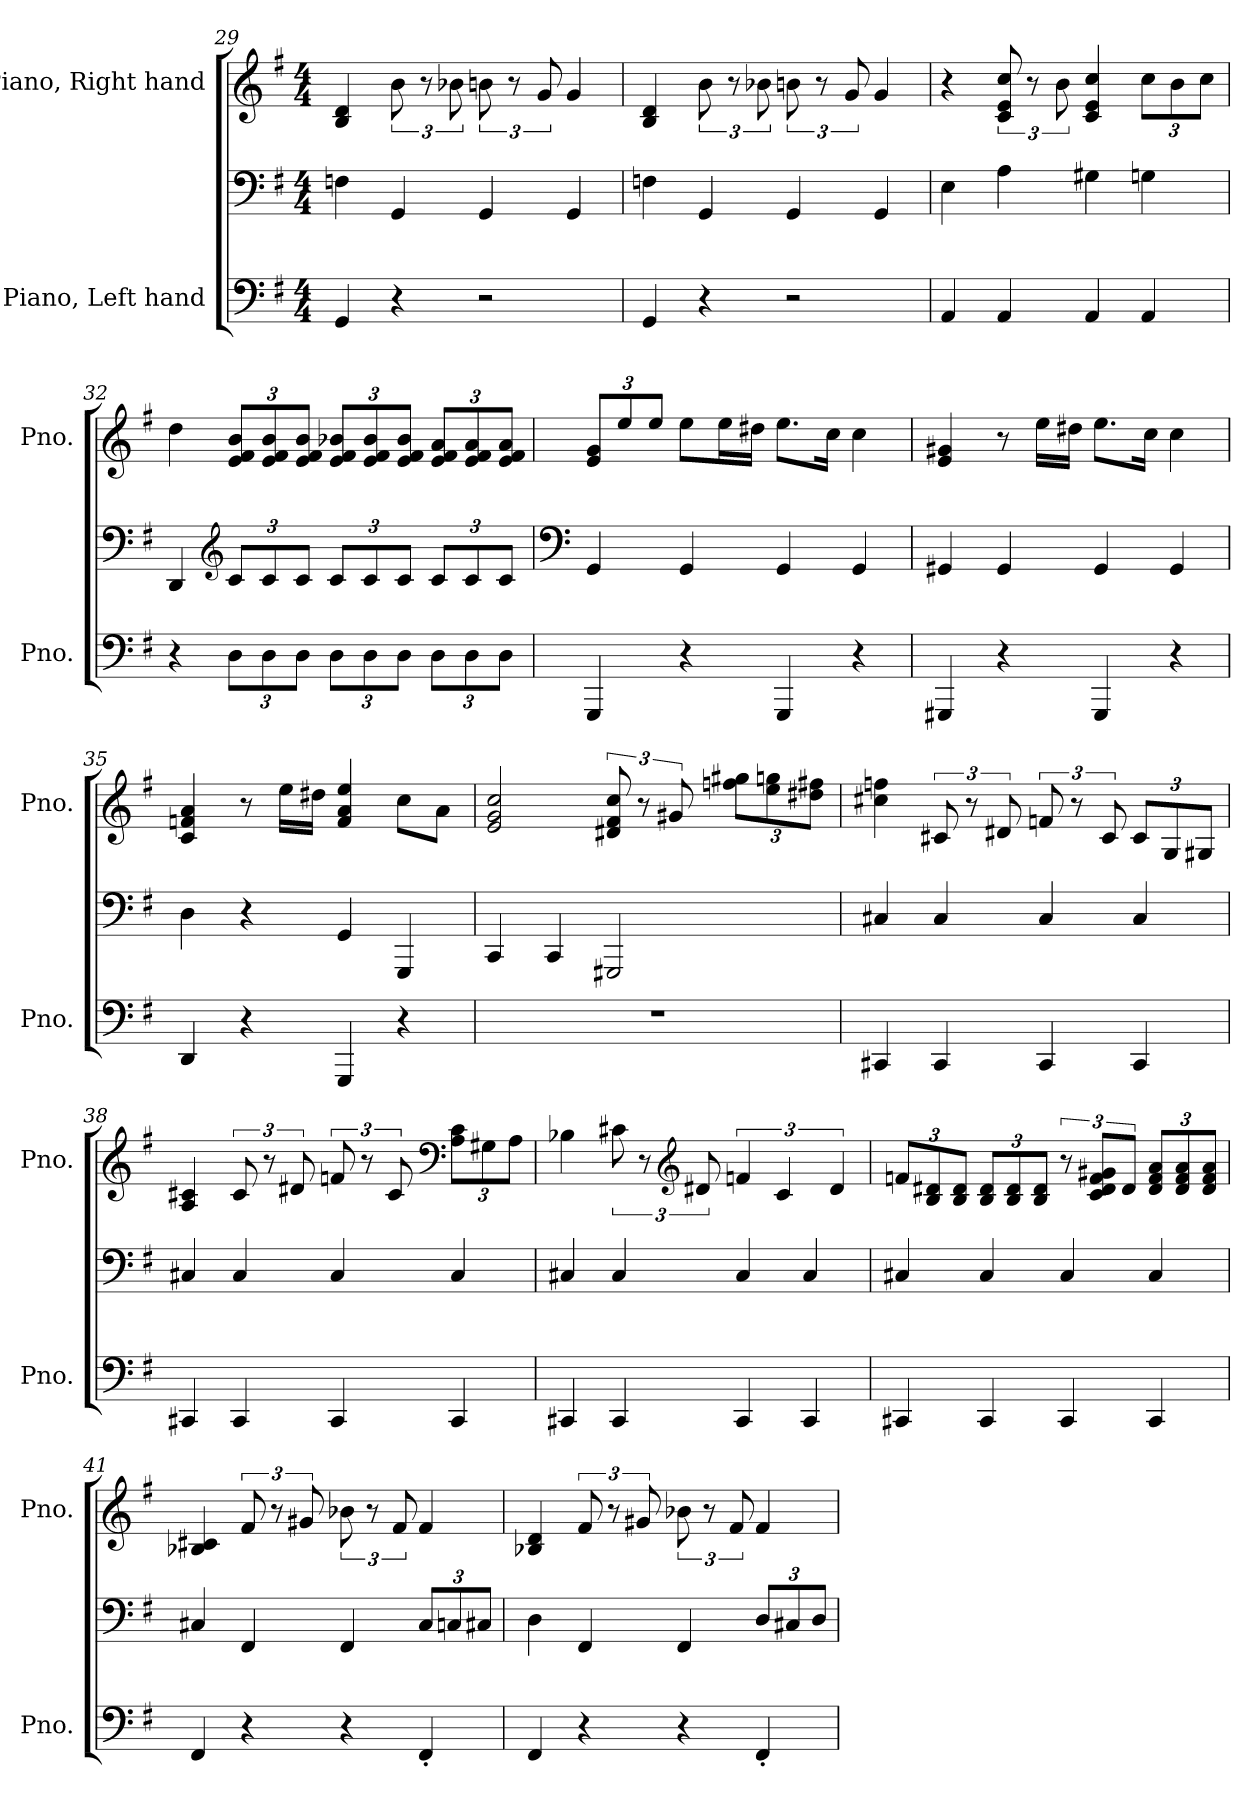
**kern	**kern	**kern
*part2	*part2	*part1
*staff3	*staff2	*staff1
*I"Piano, Left hand	*	*I"Piano, Right hand
*I'Pno.	*	*I'Pno.
*clefF4	*clefF4	*clefG2
*k[f#]	*k[f#]	*k[f#]
*M4/4	*M4/4	*M4/4
=29	=29	=29
4GG/	4Fn\	4B/ 4d/
4r	4GG/	12b\
.	.	12r
.	.	12b-X\
2r	4GG/	12bn\
.	.	12r
.	.	12g/
.	4GG/	4g/
!!LO:LB:g=z
=30	=30	=30
4GG/	4Fn\	4B/ 4d/
4r	4GG/	12b\
.	.	12r
.	.	12b-X\
2r	4GG/	12bn\
.	.	12r
.	.	12g/
.	4GG/	4g/
=31	=31	=31
4AA/	4E\	4r
4AA/	4A\	12c/ 12e/ 12cc/
.	.	12r
.	.	12b\
4AA/	4G#X\	4c/ 4e/ 4cc/
*	*	*Xbrackettup
4AA/	4Gn\	12cc\L
.	.	12b\
.	.	12cc\J
=32	=32	=32
4r	4DD/	4dd\
*	*clefG2	*
*Xbrackettup	*Xbrackettup	*
12D\L	12c/L	12e/ 12f#/ 12b/L
12D\	12c/	12e/ 12f#/ 12b/
12D\J	12c/J	12e/ 12f#/ 12b/J
12D\L	12c/L	12e/ 12f#/ 12b-X/L
12D\	12c/	12e/ 12f#/ 12b-/
12D\J	12c/J	12e/ 12f#/ 12b-/J
12D\L	12c/L	12e/ 12f#/ 12a/L
12D\	12c/	12e/ 12f#/ 12a/
12D\J	12c/J	12e/ 12f#/ 12a/J
!!LO:LB:g=z
=33	=33	=33
*	*clefF4	*
4GGG/	4GG/	12e/ 12g/L
.	.	12ee/
.	.	12ee/J
4r	4GG/	8ee\L
.	.	16ee\L
.	.	16dd#X\JJ
4GGG/	4GG/	8.ee\L
.	.	16cc\Jk
4r	4GG/	4cc\
=34	=34	=34
4GGG#X/	4GG#X/	4e/ 4g#X/
4r	4GG#/	8r
.	.	16ee\LL
.	.	16dd#X\JJ
4GGG#/	4GG#/	8.ee\L
.	.	16cc\Jk
4r	4GG#/	4cc\
=35	=35	=35
4DD/	4D\	4c/ 4fn/ 4a/
4r	4r	8r
.	.	16ee\LL
.	.	16dd#X\JJ
4GGG/	4GG/	4f/ 4a/ 4ee/
4r	4GGG/	8cc\L
.	.	8a\J
!!LO:PB:g=z
=36	=36	=36
1r	4CC/	2e/ 2g/ 2cc/
.	4CC/	.
*	*	*brackettup
.	2GGG#X/	12d#X/ 12f#/ 12cc/
.	.	12r
.	.	12g#X/
*	*	*Xbrackettup
.	.	12ffn\ 12gg#X\L
.	.	12ee\ 12ggn\
.	.	12dd#X\ 12ff#X\J
=37	=37	=37
4CC#X/	4C#X/	4cc#X\ 4ffn\
*	*	*brackettup
4CC#/	4C#/	12c#X/
.	.	12r
.	.	12d#X/
4CC#/	4C#/	12fn/
.	.	12r
.	.	12c#/
*	*	*Xbrackettup
4CC#/	4C#/	12c#/L
.	.	12G/
.	.	12G#X/J
!!LO:LB:g=z
=38	=38	=38
4CC#X/	4C#X/	4A/ 4c#X/
*	*	*brackettup
4CC#/	4C#/	12c#/
.	.	12r
.	.	12d#X/
4CC#/	4C#/	12fn/
.	.	12r
.	.	12c#/
*	*	*clefF4
*	*	*Xbrackettup
4CC#/	4C#/	12A\ 12c#\L
.	.	12G#X\
.	.	12A\J
=39	=39	=39
4CC#X/	4C#X/	4B-X\
*	*	*brackettup
4CC#/	4C#/	12c#X\
.	.	12r
*	*	*clefG2
.	.	12d#X/
4CC#/	4C#/	6fn/
.	.	6c#/
4CC#/	4C#/	.
.	.	6d#/
!!LO:LB:g=z
=40	=40	=40
*	*	*Xbrackettup
4CC#X/	4C#X/	12fn/L
.	.	12B/ 12d#X/
.	.	12B/ 12d#/J
4CC#/	4C#/	12B/ 12d#/L
.	.	12B/ 12d#/
.	.	12B/ 12d#/J
*	*	*brackettup
4CC#/	4C#/	12r
.	.	12c/ 12d#/ 12f/ 12g#X/L
.	.	12d#/J
*	*	*Xbrackettup
4CC#/	4C#/	12d#/ 12f/ 12a/L
.	.	12d#/ 12f/ 12a/
.	.	12d#/ 12f/ 12a/J
=41	=41	=41
4FF#/	4C#X/	4B-X/ 4c#X/
*	*	*brackettup
4r	4FF#/	12f#/
.	.	12r
.	.	12g#X/
4r	4FF#/	12b-X\
.	.	12r
.	.	12f#/
4FF#'/	12C#/L	4f#/
.	12Cn/	.
.	12C#X/J	.
!!LO:LB:g=z
=42	=42	=42
4FF#/	4D\	4B-X/ 4d/
4r	4FF#/	12f#/
.	.	12r
.	.	12g#X/
4r	4FF#/	12b-X\
.	.	12r
.	.	12f#/
4FF#'/	12D/L	4f#/
.	12C#X/	.
.	12D/J	.
=	=	=
*-	*-	*-
